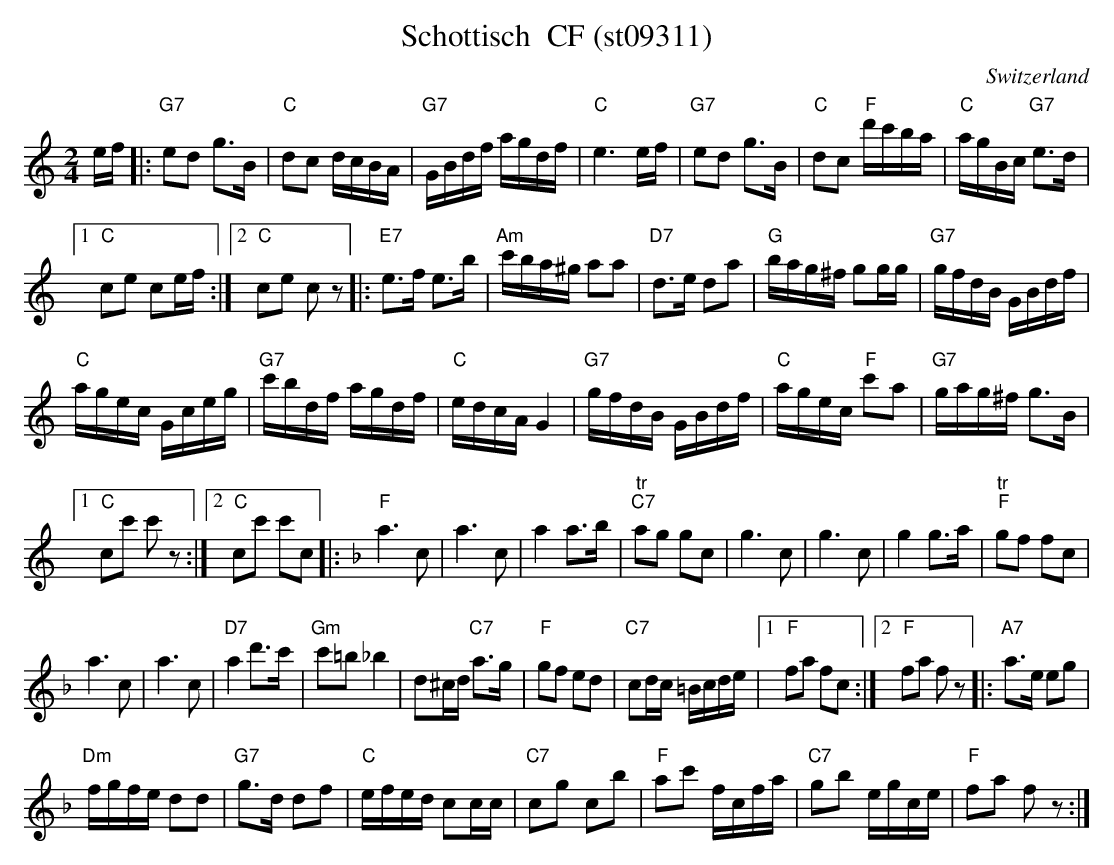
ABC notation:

X:1
T: Schottisch  CF (st09311)
M:2/4
L:1/16
O:Switzerland
K:C major
ef |:"G7"e2d2 g3B | "C"d2c2 dcBA | "G7"GBdf agdf | "C"e6ef | "G7"e2d2 g3B | "C"d2c2 "F"d'c'ba | "C"agBc "G7"e3d |1
"C"c2e2 c2ef :|2 "C"c2e2 c2z2 |:  "E7"e3f e3b | "Am"c'ba^g a2a2 | "D7"d3e d2a2 | "G"bag^f g2gg | "G7"gfdB GBdf |
"C"agec Gceg | "G7"c'bdf agdf | "C"edcAG4 | "G7"gfdB GBdf | "C"agec "F"c'2a2 | "G7"gag^f g3B |1
"C"c2c'2 c'2z2 :|2 "C"c2c'2 c'2c2 |: [K:F] [L:1/8] "F"a3c | a3c | a2a>b | "tr""C7"ag gc | g3c | g3c | g2g>a | "tr""F"gf fc |
a3c | a3c | "D7"a2 d'>c' | "Gm"c'=b _b2 | d^c/d/ "C7"a>g | "F"gf ed | "C7"cd/c/ =B/c/d/e/ |1 "F"fa fc :|2 "F"fa fz |: "A7"a>e eg |
"Dm"f/g/f/e/ dd | "G7"g>d df | "C"e/f/e/d/ cc/c/ | "C7"cg cb | "F"ac' f/c/f/a/ | "C7"gb e/g/c/e/ | "F"fa fz :|
